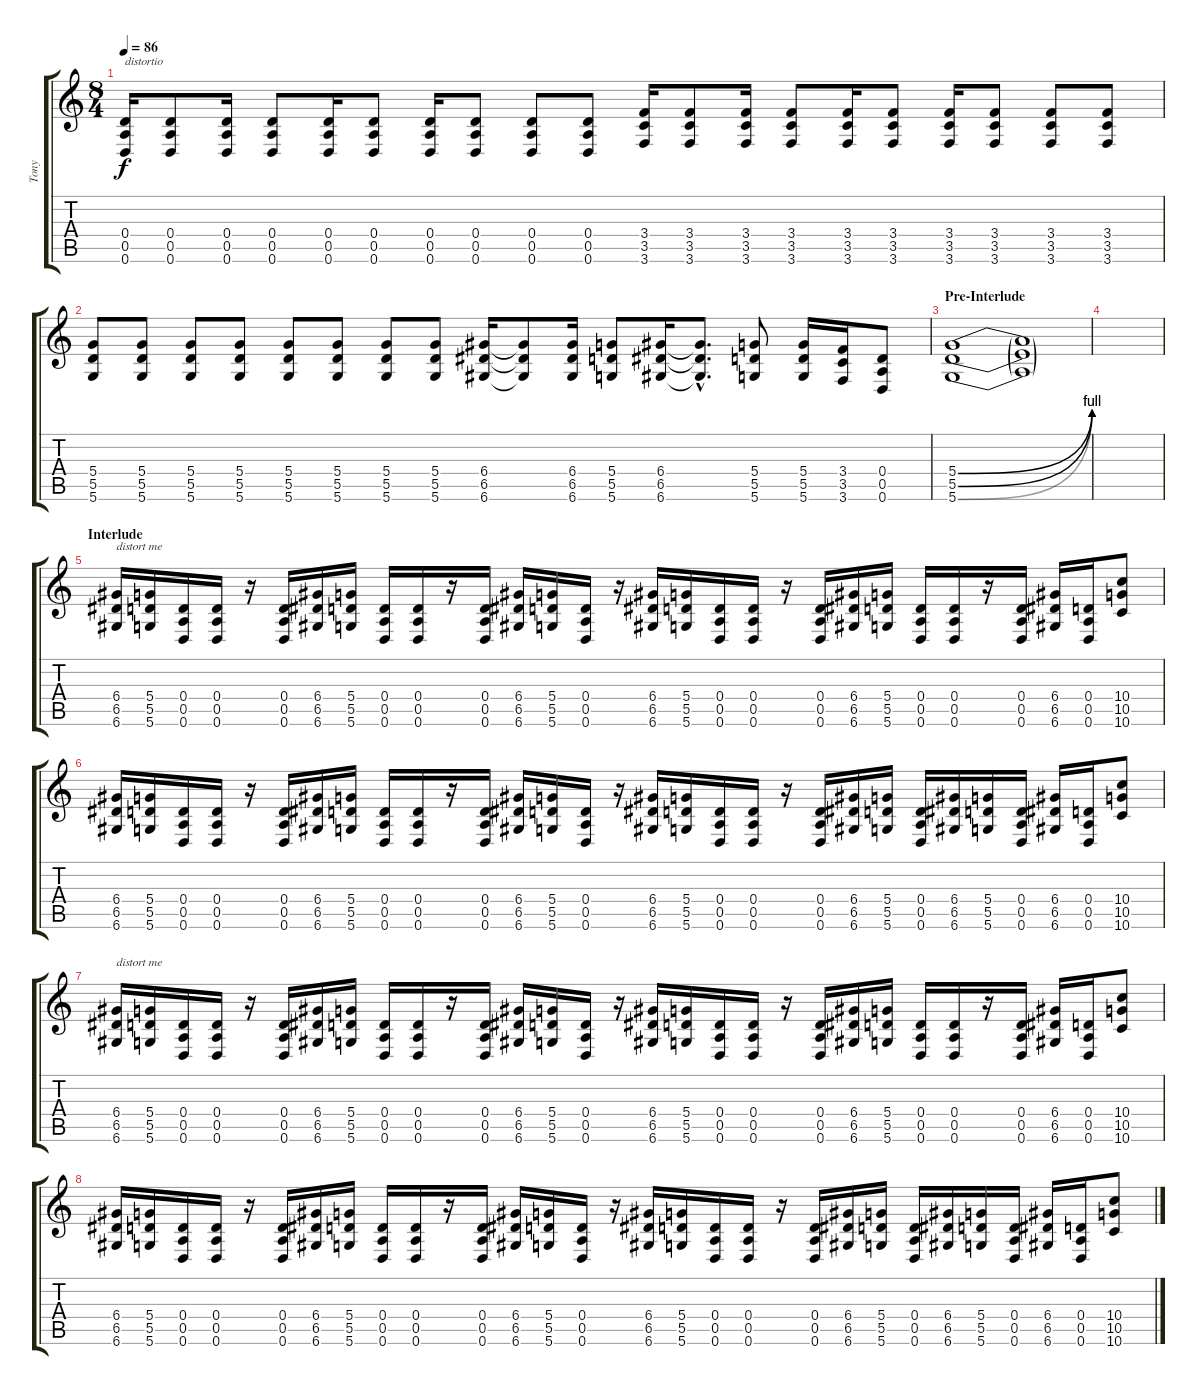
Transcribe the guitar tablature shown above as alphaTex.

\track ("Tony" "Tony") {instrument electricguitarjazz}
\staff {score tabs}
\tuning (E4 B3 G3 D3 A2 D2) {hide}
\ts (8 4)
\tempo 86
\clef g2
\ks c
(0.4 0.5 0.6).16{txt "distortio" dy f volume 13 balance 8 instrument distortionguitar} (0.4 0.5 0.6).8 (0.4 0.5 0.6).16 (0.4 0.5 0.6).8 (0.4 0.5 0.6).16 (0.4 0.5 0.6).8 (0.4 0.5 0.6).16 (0.4 0.5 0.6).8 (0.4 0.5 0.6).8 (0.4 0.5 0.6).8 (3.4 3.5 3.6).16 (3.4 3.5 3.6).8 (3.4 3.5 3.6).16 (3.4 3.5 3.6).8 (3.4 3.5 3.6).16 (3.4 3.5 3.6).8 (3.4 3.5 3.6).16 (3.4 3.5 3.6).8 (3.4 3.5 3.6).8 (3.4 3.5 3.6).8 |
(5.4 5.5 5.6).8 (5.4 5.5 5.6).8 (5.4 5.5 5.6).8 (5.4 5.5 5.6).8 (5.4 5.5 5.6).8 (5.4 5.5 5.6).8 (5.4 5.5 5.6).8 (5.4 5.5 5.6).8 (6.4 6.5 6.6).16 (6.4{t} 6.5{t} 6.6{t}).8 (6.4 6.5 6.6).16 (5.4 5.5 5.6).8 (6.4 6.5 6.6).16 (6.4{hac t} 6.5{hac t} 6.6{hac t}).8{d} (5.4 5.5 5.6).8 (5.4 5.5 5.6).16 (3.4 3.5 3.6).16 (0.4 0.5 0.6).8 |
\section ("" "Pre-Interlude")
(5.4{be (bend 0 0 60 4)} 5.5{be (bend 0 0 60 4)} 5.6{be (bend 0 0 60 4)}).1{instrument guitarharmonics} (5.4{t} 5.5{t} 5.6{t}).1 |
|
\section ("" "Interlude")
(6.4 6.5 6.6).16{txt "distort me" instrument distortionguitar} (5.4 5.5 5.6).16 (0.4 0.5 0.6).16 (0.4 0.5 0.6).16 r.16 (0.4 0.5 0.6).16 (6.4 6.5 6.6).16 (5.4 5.5 5.6).16 (0.4 0.5 0.6).16 (0.4 0.5 0.6).16 r.16 (0.4 0.5 0.6).16 (6.4 6.5 6.6).16 (5.4 5.5 5.6).16 (0.4 0.5 0.6).16 r.16 (6.4 6.5 6.6).16 (5.4 5.5 5.6).16 (0.4 0.5 0.6).16 (0.4 0.5 0.6).16 r.16 (0.4 0.5 0.6).16 (6.4 6.5 6.6).16 (5.4 5.5 5.6).16 (0.4 0.5 0.6).16 (0.4 0.5 0.6).16 r.16 (0.4 0.5 0.6).16 (6.4 6.5 6.6).16 (0.4 0.5 0.6).16 (10.4 10.5 10.6).8 |
(6.4 6.5 6.6).16{instrument distortionguitar} (5.4 5.5 5.6).16 (0.4 0.5 0.6).16 (0.4 0.5 0.6).16 r.16 (0.4 0.5 0.6).16 (6.4 6.5 6.6).16 (5.4 5.5 5.6).16 (0.4 0.5 0.6).16 (0.4 0.5 0.6).16 r.16 (0.4 0.5 0.6).16 (6.4 6.5 6.6).16 (5.4 5.5 5.6).16 (0.4 0.5 0.6).16 r.16 (6.4 6.5 6.6).16 (5.4 5.5 5.6).16 (0.4 0.5 0.6).16 (0.4 0.5 0.6).16 r.16 (0.4 0.5 0.6).16 (6.4 6.5 6.6).16 (5.4 5.5 5.6).16 (0.4 0.5 0.6).16 (6.4 6.5 6.6).16 (5.4 5.5 5.6).16 (0.4 0.5 0.6).16 (6.4 6.5 6.6).16 (0.4 0.5 0.6).16 (10.4 10.5 10.6).8 |
(6.4 6.5 6.6).16{txt "distort me" instrument distortionguitar} (5.4 5.5 5.6).16 (0.4 0.5 0.6).16 (0.4 0.5 0.6).16 r.16 (0.4 0.5 0.6).16 (6.4 6.5 6.6).16 (5.4 5.5 5.6).16 (0.4 0.5 0.6).16 (0.4 0.5 0.6).16 r.16 (0.4 0.5 0.6).16 (6.4 6.5 6.6).16 (5.4 5.5 5.6).16 (0.4 0.5 0.6).16 r.16 (6.4 6.5 6.6).16 (5.4 5.5 5.6).16 (0.4 0.5 0.6).16 (0.4 0.5 0.6).16 r.16 (0.4 0.5 0.6).16 (6.4 6.5 6.6).16 (5.4 5.5 5.6).16 (0.4 0.5 0.6).16 (0.4 0.5 0.6).16 r.16 (0.4 0.5 0.6).16 (6.4 6.5 6.6).16 (0.4 0.5 0.6).16 (10.4 10.5 10.6).8 |
(6.4 6.5 6.6).16{instrument distortionguitar} (5.4 5.5 5.6).16 (0.4 0.5 0.6).16 (0.4 0.5 0.6).16 r.16 (0.4 0.5 0.6).16 (6.4 6.5 6.6).16 (5.4 5.5 5.6).16 (0.4 0.5 0.6).16 (0.4 0.5 0.6).16 r.16 (0.4 0.5 0.6).16 (6.4 6.5 6.6).16 (5.4 5.5 5.6).16 (0.4 0.5 0.6).16 r.16 (6.4 6.5 6.6).16 (5.4 5.5 5.6).16 (0.4 0.5 0.6).16 (0.4 0.5 0.6).16 r.16 (0.4 0.5 0.6).16 (6.4 6.5 6.6).16 (5.4 5.5 5.6).16 (0.4 0.5 0.6).16 (6.4 6.5 6.6).16 (5.4 5.5 5.6).16 (0.4 0.5 0.6).16 (6.4 6.5 6.6).16 (0.4 0.5 0.6).16 (10.4 10.5 10.6).8
